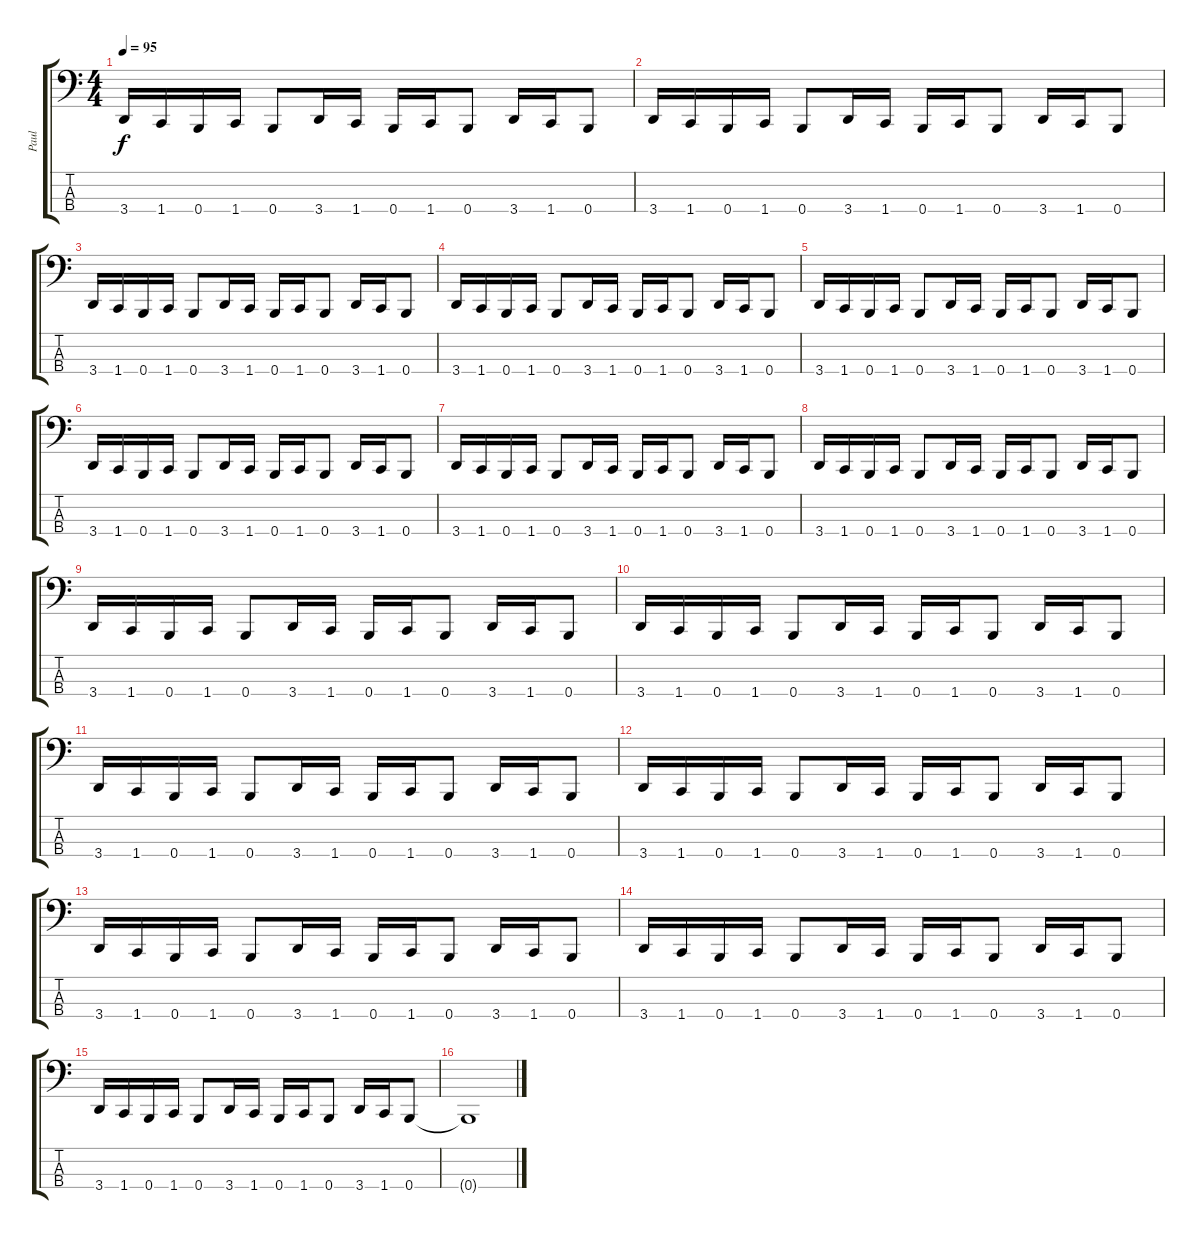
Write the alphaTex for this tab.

\track ("Paul" "Paul") {instrument electricbasspick}
\staff {score tabs}
\tuning (E2 B1 Gb1 B0) {hide}
\ts (4 4)
\tempo 95
\clef f4
\ks c
3.4.16{dy f} 1.4.16 0.4.16 1.4.16 0.4.8 3.4.16 1.4.16 0.4.16 1.4.16 0.4.8 3.4.16 1.4.16 0.4.8 |
3.4.16 1.4.16 0.4.16 1.4.16 0.4.8 3.4.16 1.4.16 0.4.16 1.4.16 0.4.8 3.4.16 1.4.16 0.4.8 |
3.4.16 1.4.16 0.4.16 1.4.16 0.4.8 3.4.16 1.4.16 0.4.16 1.4.16 0.4.8 3.4.16 1.4.16 0.4.8 |
3.4.16 1.4.16 0.4.16 1.4.16 0.4.8 3.4.16 1.4.16 0.4.16 1.4.16 0.4.8 3.4.16 1.4.16 0.4.8 |
3.4.16 1.4.16 0.4.16 1.4.16 0.4.8 3.4.16 1.4.16 0.4.16 1.4.16 0.4.8 3.4.16 1.4.16 0.4.8 |
3.4.16 1.4.16 0.4.16 1.4.16 0.4.8 3.4.16 1.4.16 0.4.16 1.4.16 0.4.8 3.4.16 1.4.16 0.4.8 |
3.4.16 1.4.16 0.4.16 1.4.16 0.4.8 3.4.16 1.4.16 0.4.16 1.4.16 0.4.8 3.4.16 1.4.16 0.4.8 |
3.4.16 1.4.16 0.4.16 1.4.16 0.4.8 3.4.16 1.4.16 0.4.16 1.4.16 0.4.8 3.4.16 1.4.16 0.4.8 |
3.4.16 1.4.16 0.4.16 1.4.16 0.4.8 3.4.16 1.4.16 0.4.16 1.4.16 0.4.8 3.4.16 1.4.16 0.4.8 |
3.4.16 1.4.16 0.4.16 1.4.16 0.4.8 3.4.16 1.4.16 0.4.16 1.4.16 0.4.8 3.4.16 1.4.16 0.4.8 |
3.4.16 1.4.16 0.4.16 1.4.16 0.4.8 3.4.16 1.4.16 0.4.16 1.4.16 0.4.8 3.4.16 1.4.16 0.4.8 |
3.4.16 1.4.16 0.4.16 1.4.16 0.4.8 3.4.16 1.4.16 0.4.16 1.4.16 0.4.8 3.4.16 1.4.16 0.4.8 |
3.4.16 1.4.16 0.4.16 1.4.16 0.4.8 3.4.16 1.4.16 0.4.16 1.4.16 0.4.8 3.4.16 1.4.16 0.4.8 |
3.4.16 1.4.16 0.4.16 1.4.16 0.4.8 3.4.16 1.4.16 0.4.16 1.4.16 0.4.8 3.4.16 1.4.16 0.4.8 |
3.4.16 1.4.16 0.4.16 1.4.16 0.4.8 3.4.16 1.4.16 0.4.16 1.4.16 0.4.8 3.4.16 1.4.16 0.4.8 |
0.4{t}.1
